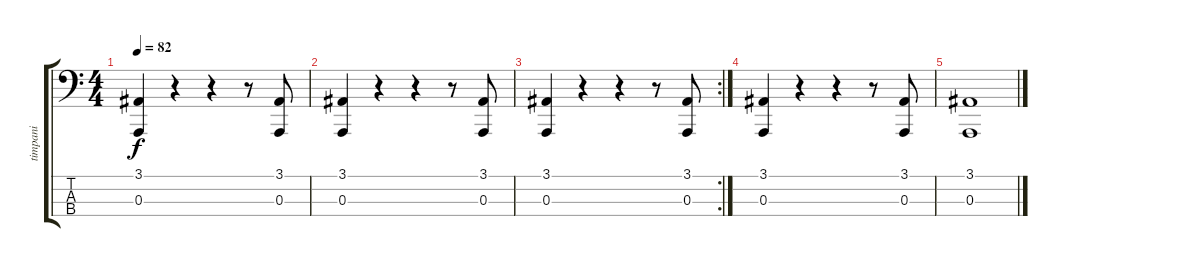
\track ("timpani" "timpani") {instrument timpani}
\staff {score tabs}
\tuning (G2 D2 A1 E1) {hide}
\ts (4 4)
\tempo 82
\clef f4
\ks c
(3.1 0.3).4{dy f} r.4 r.4 r.8 (3.1 0.3).8 |
(3.1 0.3).4 r.4 r.4 r.8 (3.1 0.3).8 |
\rc 2
(3.1 0.3).4 r.4 r.4 r.8 (3.1 0.3).8 |
(3.1 0.3).4 r.4 r.4 r.8 (3.1 0.3).8 |
(3.1 0.3).1
